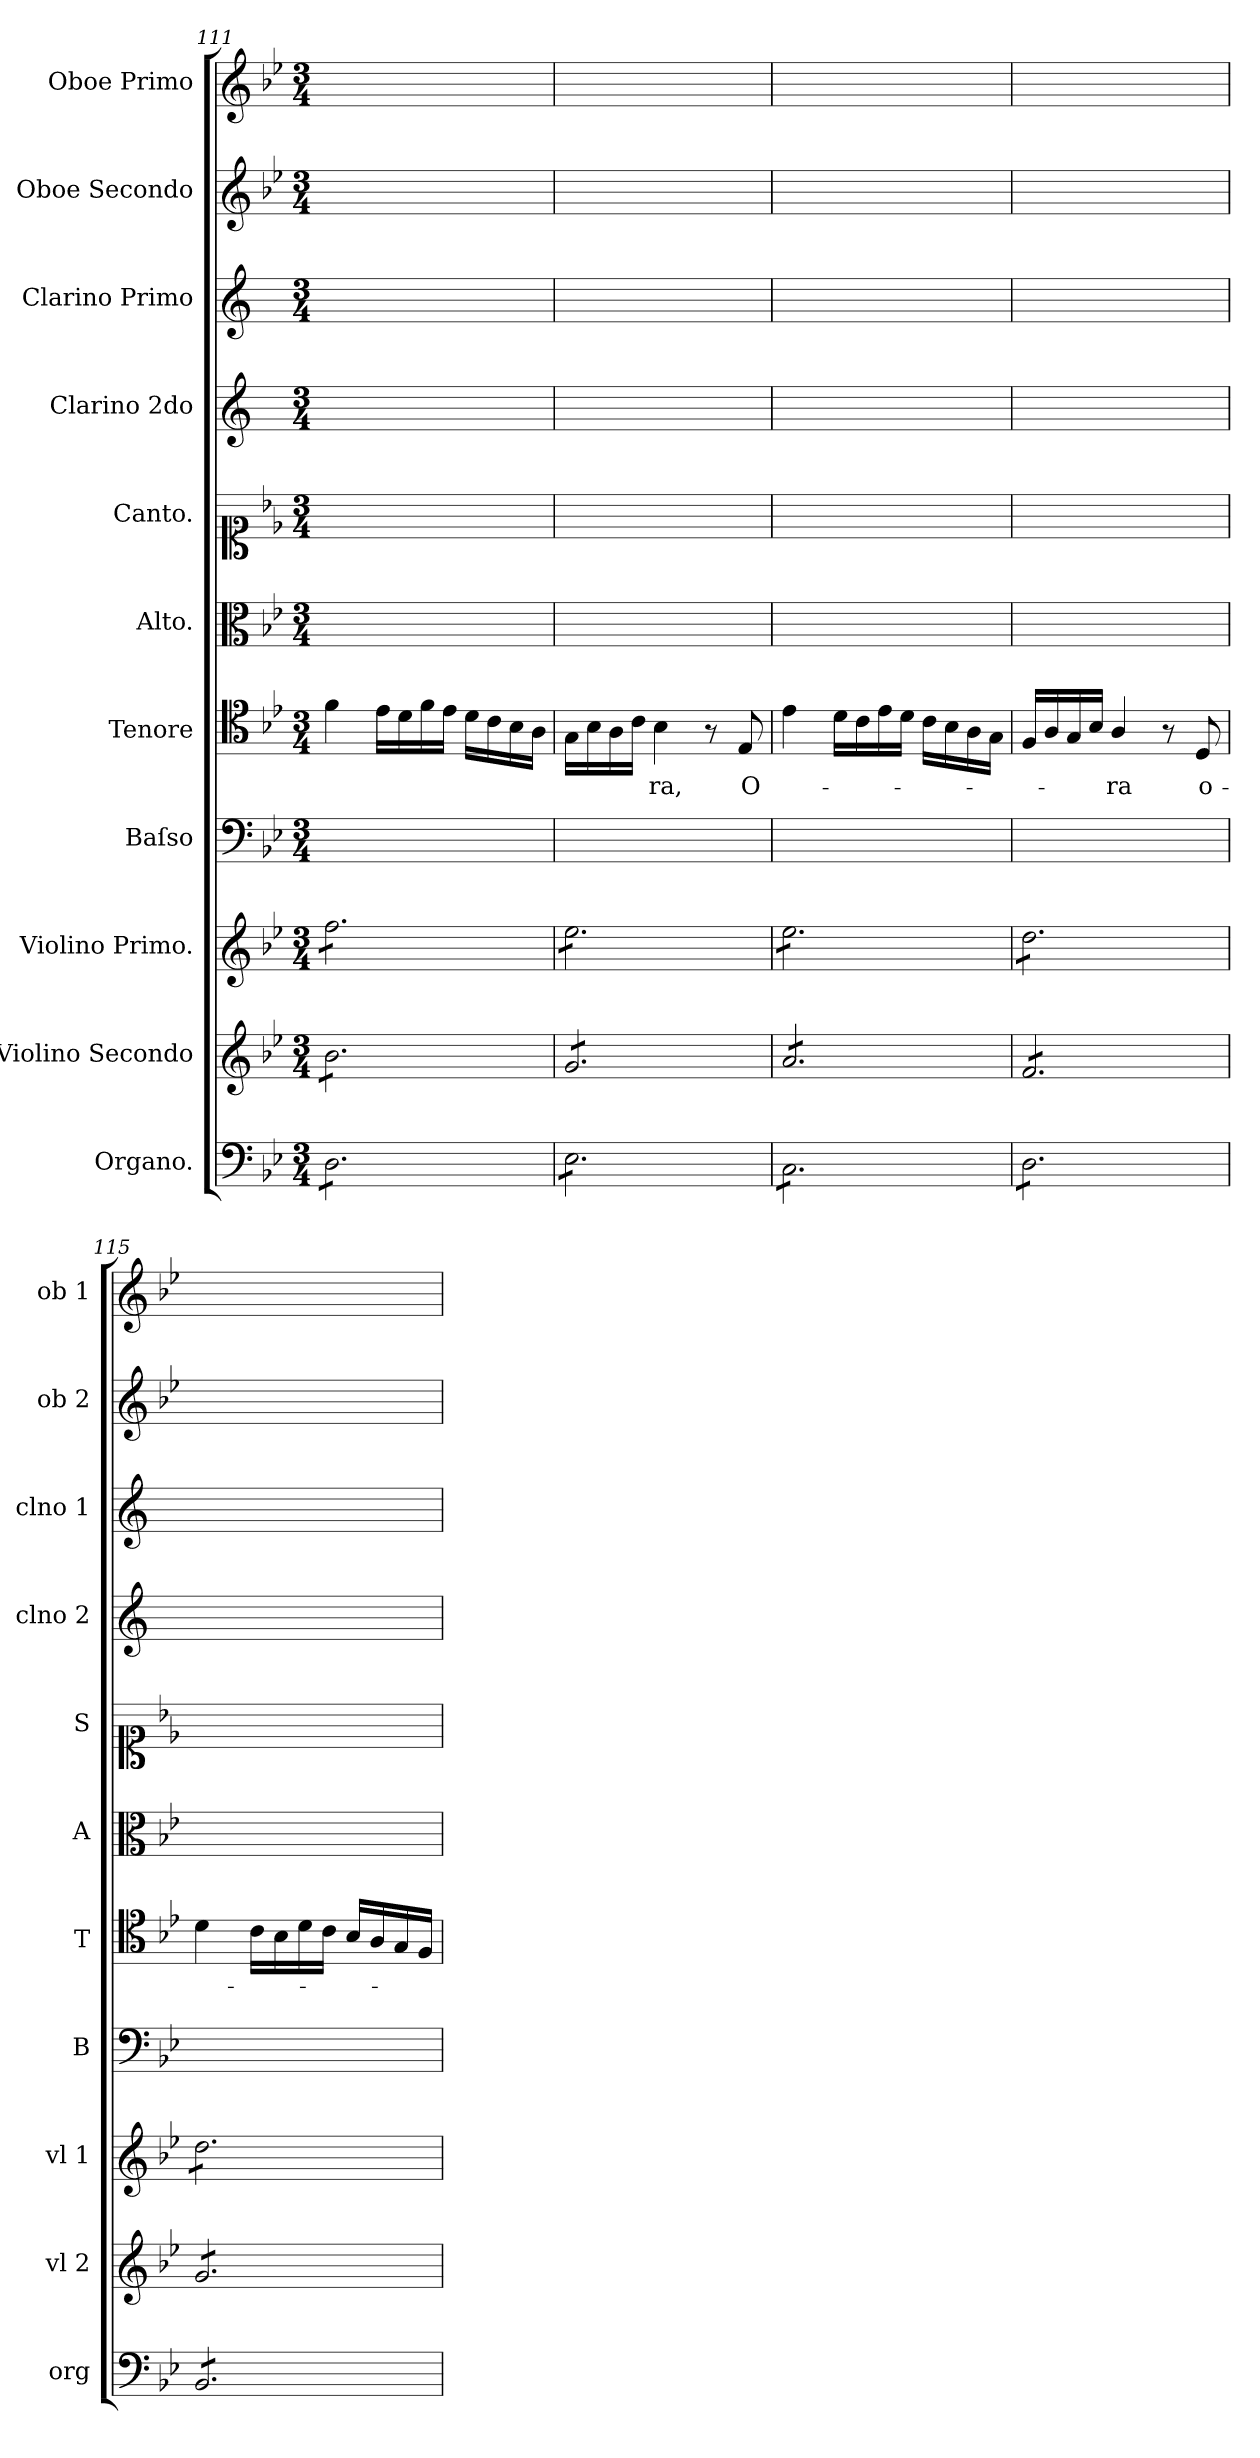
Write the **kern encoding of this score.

**kern	**kern	**kern	**kern	**kern	**text	**kern	**kern	**kern	**kern	**kern	**kern
*part11	*part10	*part9	*part8	*part7	*part7	*part6	*part5	*part4	*part3	*part2	*part1
*staff11	*staff10	*staff9	*staff8	*staff7	*staff7	*staff6	*staff5	*staff4	*staff3	*staff2	*staff1
*I"Organo.	*I"Violino Secondo	*I"Violino Primo.	*I"Baſso	*I"Tenore	*	*I"Alto.	*I"Canto.	*I"Clarino 2do	*I"Clarino Primo	*I"Oboe Secondo	*I"Oboe Primo
*I'org	*I'vl 2	*I'vl 1	*I'B	*I'T	*	*I'A	*I'S	*I'clno 2	*I'clno 1	*I'ob 2	*I'ob 1
*clefF4	*clefG2	*clefG2	*clefF4	*clefC4	*	*clefC3	*clefC1	*clefG2	*clefG2	*clefG2	*clefG2
*	*	*	*	*	*	*	*	*ITrd1c2	*ITrd1c2	*	*
*k[b-e-]	*k[b-e-]	*k[b-e-]	*k[b-e-]	*k[b-e-]	*	*k[b-e-]	*k[b-e-]	*k[b-e-]	*k[b-e-]	*k[b-e-]	*k[b-e-]
*B-:	*B-:	*B-:	*B-:	*B-:	*	*B-:	*B-:	*B-:	*B-:	*B-:	*B-:
*M3/4	*M3/4	*M3/4	*M3/4	*M3/4	*	*M3/4	*M3/4	*M3/4	*M3/4	*M3/4	*M3/4
=111	=111	=111	=111	=111	=111	=111	=111	=111	=111	=111	=111
*tremolo	*	*	*	*	*	*	*	*	*	*	*
*	*tremolo	*	*	*	*	*	*	*	*	*	*
*	*	*tremolo	*	*	*	*	*	*	*	*	*
8D\L	8b-\L	8ff\L	2.ryy	4f\	.	2.ryy	2.ryy	2.ryy	2.ryy	2.ryy	2.ryy
8D\	8b-\	8ff\	.	.	.	.	.	.	.	.	.
8D\	8b-\	8ff\	.	16e-\LL	.	.	.	.	.	.	.
.	.	.	.	16d\	.	.	.	.	.	.	.
8D\	8b-\	8ff\	.	16f\	.	.	.	.	.	.	.
.	.	.	.	16e-\JJ	.	.	.	.	.	.	.
8D\	8b-\	8ff\	.	16d\LL	.	.	.	.	.	.	.
.	.	.	.	16c\	.	.	.	.	.	.	.
8D\J	8b-\J	8ff\J	.	16B-\	.	.	.	.	.	.	.
.	.	.	.	16A\JJ	.	.	.	.	.	.	.
=112	=112	=112	=112	=112	=112	=112	=112	=112	=112	=112	=112
8E-\L	8g/L	8ee-\L	2.ryy	16G\LL	.	2.ryy	2.ryy	2.ryy	2.ryy	2.ryy	2.ryy
.	.	.	.	16B-\	.	.	.	.	.	.	.
8E-\	8g/	8ee-\	.	16A\	.	.	.	.	.	.	.
.	.	.	.	16c\JJ	.	.	.	.	.	.	.
8E-\	8g/	8ee-\	.	4B-\	-ra,	.	.	.	.	.	.
8E-\	8g/	8ee-\	.	.	.	.	.	.	.	.	.
8E-\	8g/	8ee-\	.	8r	.	.	.	.	.	.	.
8E-\J	8g/J	8ee-\J	.	8E-/	O-	.	.	.	.	.	.
=113	=113	=113	=113	=113	=113	=113	=113	=113	=113	=113	=113
8C\L	8a/L	8ee-\L	2.ryy	4e-\	.	2.ryy	2.ryy	2.ryy	2.ryy	2.ryy	2.ryy
8C\	8a/	8ee-\	.	.	.	.	.	.	.	.	.
8C\	8a/	8ee-\	.	16d\LL	.	.	.	.	.	.	.
.	.	.	.	16c\	.	.	.	.	.	.	.
8C\	8a/	8ee-\	.	16e-\	.	.	.	.	.	.	.
.	.	.	.	16d\JJ	.	.	.	.	.	.	.
8C\	8a/	8ee-\	.	16c\LL	.	.	.	.	.	.	.
.	.	.	.	16B-\	.	.	.	.	.	.	.
8C\J	8a/J	8ee-\J	.	16A\	.	.	.	.	.	.	.
.	.	.	.	16G\JJ	.	.	.	.	.	.	.
=114	=114	=114	=114	=114	=114	=114	=114	=114	=114	=114	=114
8D\L	8f/L	8dd\L	2.ryy	16F/LL	.	2.ryy	2.ryy	2.ryy	2.ryy	2.ryy	2.ryy
.	.	.	.	16A/	.	.	.	.	.	.	.
8D\	8f/	8dd\	.	16G/	.	.	.	.	.	.	.
.	.	.	.	16B-/JJ	.	.	.	.	.	.	.
8D\	8f/	8dd\	.	4A/	-ra	.	.	.	.	.	.
8D\	8f/	8dd\	.	.	.	.	.	.	.	.	.
8D\	8f/	8dd\	.	8r	.	.	.	.	.	.	.
8D\J	8f/J	8dd\J	.	8D/	o-	.	.	.	.	.	.
=115	=115	=115	=115	=115	=115	=115	=115	=115	=115	=115	=115
8BB-/L	8g/L	8dd\L	2.ryy	4d\	.	2.ryy	2.ryy	2.ryy	2.ryy	2.ryy	2.ryy
8BB-/	8g/	8dd\	.	.	.	.	.	.	.	.	.
8BB-/	8g/	8dd\	.	16c\LL	.	.	.	.	.	.	.
.	.	.	.	16B-\	.	.	.	.	.	.	.
8BB-/	8g/	8dd\	.	16d\	.	.	.	.	.	.	.
.	.	.	.	16c\JJ	.	.	.	.	.	.	.
8BB-/	8g/	8dd\	.	16B-/LL	.	.	.	.	.	.	.
.	.	.	.	16A/	.	.	.	.	.	.	.
8BB-/J	8g/J	8dd\J	.	16G/	.	.	.	.	.	.	.
*	*	*Xtremolo	*	*	*	*	*	*	*	*	*
*	*Xtremolo	*	*	*	*	*	*	*	*	*	*
*Xtremolo	*	*	*	*	*	*	*	*	*	*	*
.	.	.	.	16F/JJ	.	.	.	.	.	.	.
=	=	=	=	=	=	=	=	=	=	=	=
*-	*-	*-	*-	*-	*-	*-	*-	*-	*-	*-	*-
